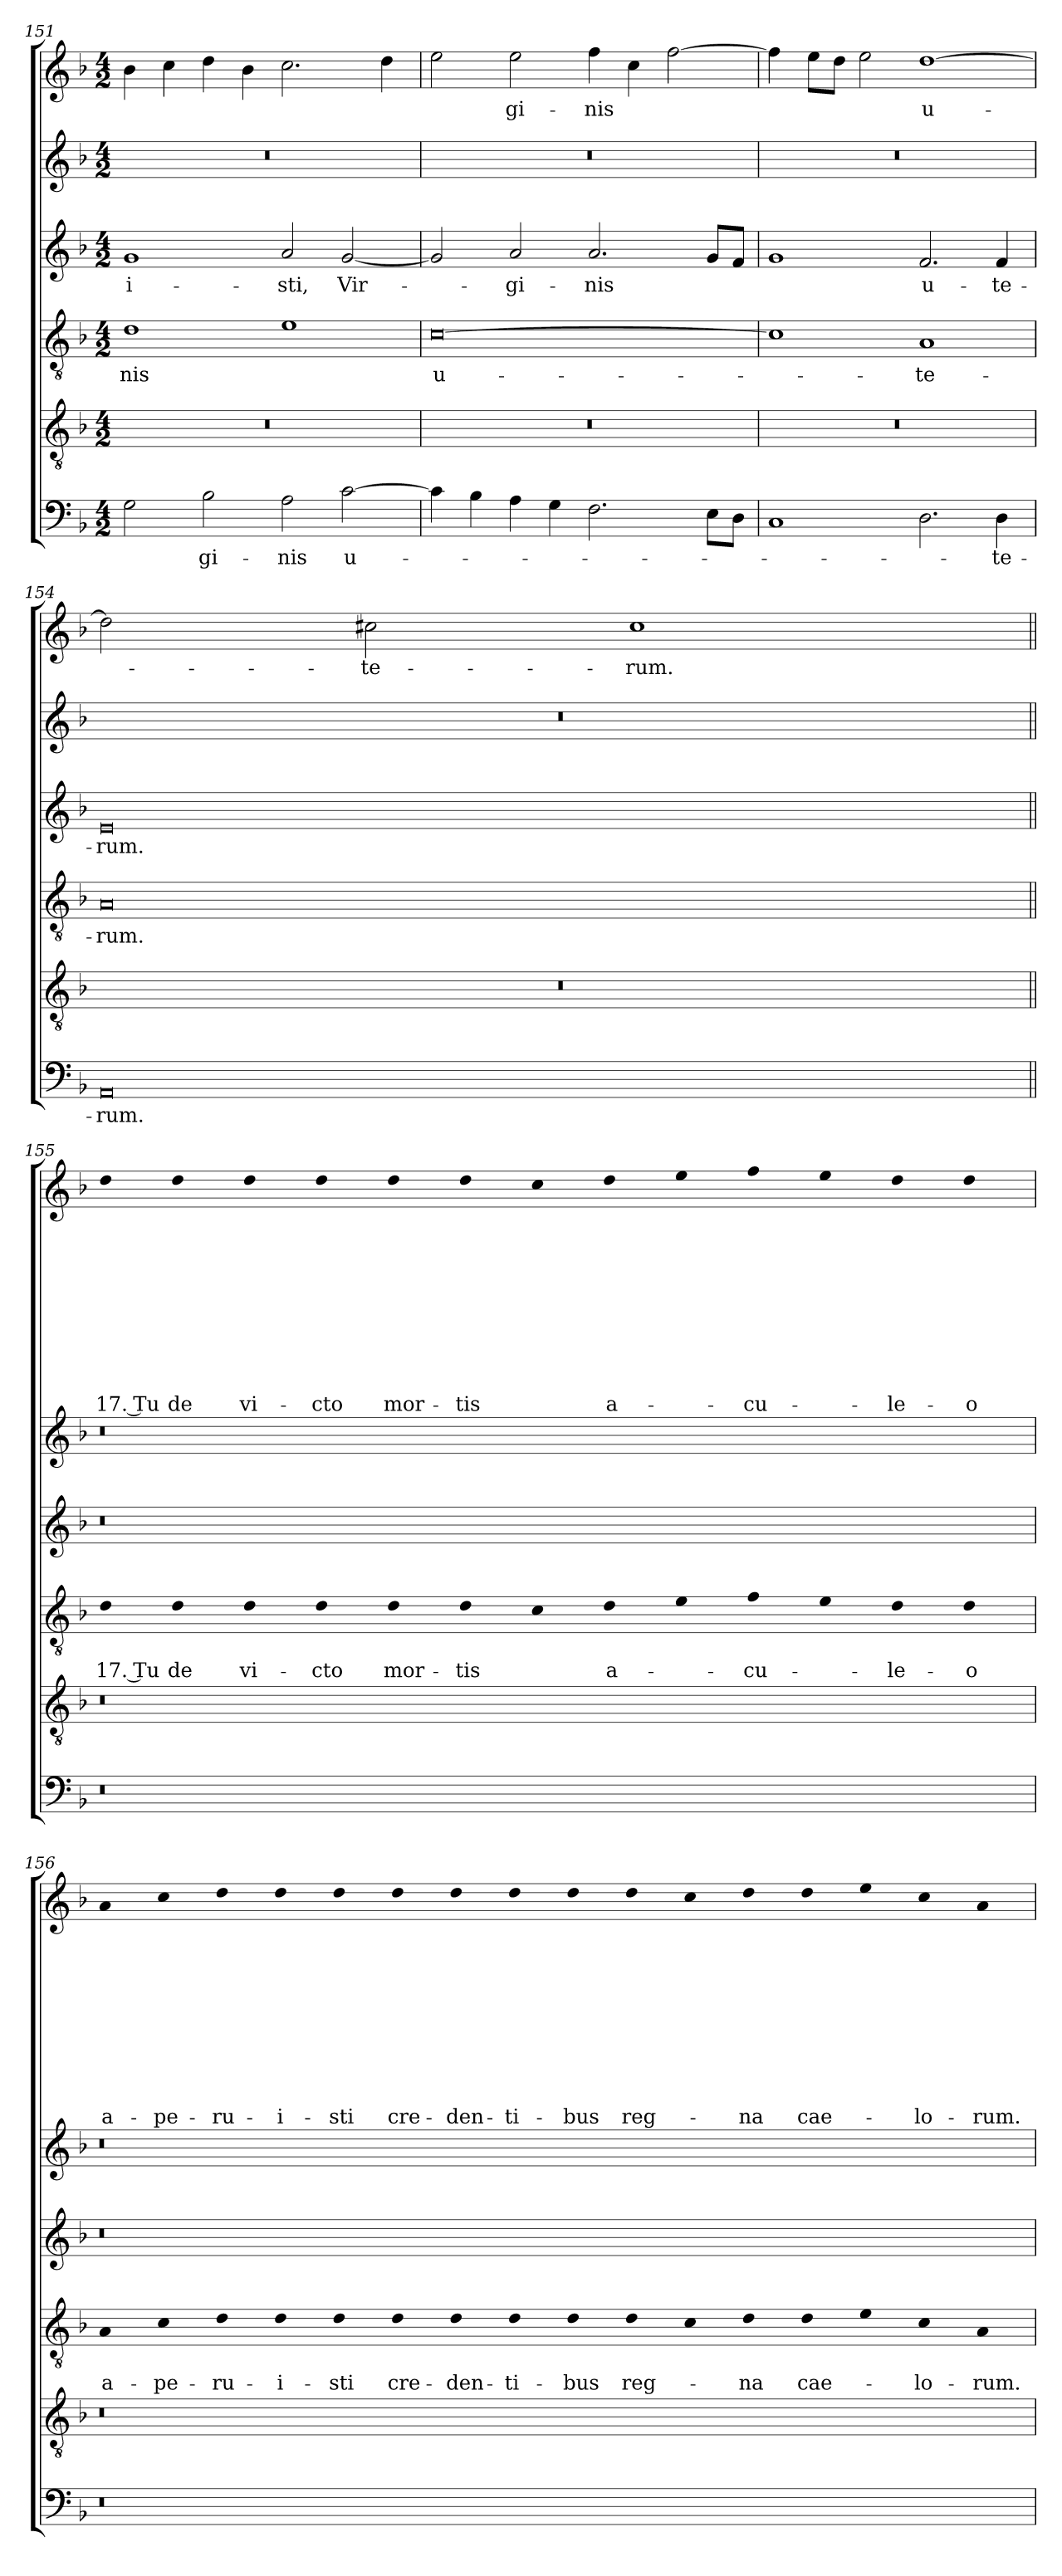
**kern	**text	**kern	**kern	**text	**text	**kern	**text	**kern	**kern	**text	**text	**text	**text	**text	**text	**text	**text	**text	**text
*part6	*part6	*part5	*part4	*part4	*part4	*part3	*part3	*part2	*part1	*part1	*part1	*part1	*part1	*part1	*part1	*part1	*part1	*part1	*part1
*staff6	*staff6	*staff5	*staff4	*staff4	*staff4	*staff3	*staff3	*staff2	*staff1	*staff1	*staff1	*staff1	*staff1	*staff1	*staff1	*staff1	*staff1	*staff1	*staff1
*clefF4	*	*clefGv2	*clefGv2	*	*	*clefG2	*	*clefG2	*clefG2	*	*	*	*	*	*	*	*	*	*
*k[b-]	*	*k[b-]	*k[b-]	*	*	*k[b-]	*	*k[b-]	*k[b-]	*	*	*	*	*	*	*	*	*	*
*F:	*	*F:	*F:	*	*	*F:	*	*F:	*F:	*	*	*	*	*	*	*	*	*	*
*M4/2	*	*M4/2	*M4/2	*	*	*M4/2	*	*M4/2	*M4/2	*	*	*	*	*	*	*	*	*	*
=151	=151	=151	=151	=151	=151	=151	=151	=151	=151	=151	=151	=151	=151	=151	=151	=151	=151	=151	=151
!	!	!	!	!LO:LY:b	!	!	!LO:LY:b	!	!	!	!	!	!	!	!	!	!	!	!
2G\	.	0r	1d	-nis	.	1g	-i-	0r	4b-\	.	.	.	.	.	.	.	.	.	.
.	.	.	.	.	.	.	.	.	4cc\	.	.	.	.	.	.	.	.	.	.
!	!LO:LY:b	!	!	!	!	!	!	!	!	!	!	!	!	!	!	!	!	!	!
2B-\	-gi-	.	.	.	.	.	.	.	4dd\	.	.	.	.	.	.	.	.	.	.
.	.	.	.	.	.	.	.	.	4b-\	.	.	.	.	.	.	.	.	.	.
!	!LO:LY:b	!	!	!	!	!	!LO:LY:b	!	!	!	!	!	!	!	!	!	!	!	!
2A\	-nis	.	1e	.	.	2a/	-sti,	.	2.cc\	.	.	.	.	.	.	.	.	.	.
!	!LO:LY:b	!	!	!	!	!	!LO:LY:b	!	!	!	!	!	!	!	!	!	!	!	!
[2c\	u-	.	.	.	.	[2g/	Vir-	.	.	.	.	.	.	.	.	.	.	.	.
.	.	.	.	.	.	.	.	.	4dd\	.	.	.	.	.	.	.	.	.	.
!!LO:LB:g=z
=152	=152	=152	=152	=152	=152	=152	=152	=152	=152	=152	=152	=152	=152	=152	=152	=152	=152	=152	=152
!	!	!	!	!LO:LY:b	!	!	!	!	!	!	!	!	!	!	!	!	!	!	!
4c\]	.	0r	[0c	u-	.	2g/]	.	0r	2ee\	.	.	.	.	.	.	.	.	.	.
4B-\	.	.	.	.	.	.	.	.	.	.	.	.	.	.	.	.	.	.	.
!	!	!	!	!	!	!	!LO:LY:b	!	!	!LO:LY:b	!	!	!	!	!	!	!	!	!
4A\	.	.	.	.	.	2a/	-gi-	.	2ee\	-gi-	.	.	.	.	.	.	.	.	.
4G\	.	.	.	.	.	.	.	.	.	.	.	.	.	.	.	.	.	.	.
!	!	!	!	!	!	!	!LO:LY:b	!	!	!LO:LY:b	!	!	!	!	!	!	!	!	!
2.F\	.	.	.	.	.	2.a/	-nis	.	4ff\	-nis	.	.	.	.	.	.	.	.	.
.	.	.	.	.	.	.	.	.	4cc\	.	.	.	.	.	.	.	.	.	.
.	.	.	.	.	.	.	.	.	[2ff\	.	.	.	.	.	.	.	.	.	.
8E\L	.	.	.	.	.	8g/L	.	.	.	.	.	.	.	.	.	.	.	.	.
8D\J	.	.	.	.	.	8f/J	.	.	.	.	.	.	.	.	.	.	.	.	.
=153	=153	=153	=153	=153	=153	=153	=153	=153	=153	=153	=153	=153	=153	=153	=153	=153	=153	=153	=153
1C	.	0r	1c]	.	.	1g	.	0r	4ff\]	.	.	.	.	.	.	.	.	.	.
.	.	.	.	.	.	.	.	.	8ee\L	.	.	.	.	.	.	.	.	.	.
.	.	.	.	.	.	.	.	.	8dd\J	.	.	.	.	.	.	.	.	.	.
.	.	.	.	.	.	.	.	.	2ee\	.	.	.	.	.	.	.	.	.	.
!	!	!	!	!LO:LY:b	!	!	!LO:LY:b	!	!	!LO:LY:b	!	!	!	!	!	!	!	!	!
2.D\	.	.	1A	-te-	.	2.f/	u-	.	[1dd	u-	.	.	.	.	.	.	.	.	.
!	!LO:LY:b	!	!	!	!	!	!LO:LY:b	!	!	!	!	!	!	!	!	!	!	!	!
4D\	-te-	.	.	.	.	4f/	-te-	.	.	.	.	.	.	.	.	.	.	.	.
=154	=154	=154	=154	=154	=154	=154	=154	=154	=154	=154	=154	=154	=154	=154	=154	=154	=154	=154	=154
!	!LO:LY:b	!	!	!LO:LY:b	!	!	!LO:LY:b	!	!	!	!	!	!	!	!	!	!	!	!
0AA	-rum.	0r	0A	-rum.	.	0e	-rum.	0r	2dd\]	.	.	.	.	.	.	.	.	.	.
!	!	!	!	!	!	!	!	!	!	!LO:LY:b	!	!	!	!	!	!	!	!	!
.	.	.	.	.	.	.	.	.	2cc#X\	-te-	.	.	.	.	.	.	.	.	.
!	!	!	!	!	!	!	!	!	!	!LO:LY:b	!	!	!	!	!	!	!	!	!
.	.	.	.	.	.	.	.	.	1cc#	-rum.	.	.	.	.	.	.	.	.	.
!!LO:LB:g=z
=155||	=155||	=155||	=155||	=155||	=155||	=155||	=155||	=155||	=155||	=155||	=155||	=155||	=155||	=155||	=155||	=155||	=155||	=155||	=155||
!	!	!	!LO:N:head=solid	!	!LO:LY:b	!	!	!	!LO:N:head=solid	!	!	!	!	!	!	!	!	!	!LO:LY:b
0r	.	0r	1d	.	17. Tu	0r	.	0r	1dd	.	.	.	.	.	.	.	.	.	17. Tu
!	!	!	!LO:N:head=solid	!	!LO:LY:b	!	!	!	!LO:N:head=solid	!	!	!	!	!	!	!	!	!	!LO:LY:b
.	.	.	1d	.	de	.	.	.	1dd	.	.	.	.	.	.	.	.	.	de
!	!	!	!LO:N:head=solid	!	!LO:LY:b	!	!	!	!LO:N:head=solid	!	!	!	!	!	!	!	!	!	!LO:LY:b
000ryy	.	000ryy	1d	.	vi-	000ryy	.	000ryy	1dd	.	.	.	.	.	.	.	.	.	vi-
!	!	!	!LO:N:head=solid	!	!LO:LY:b	!	!	!	!LO:N:head=solid	!	!	!	!	!	!	!	!	!	!LO:LY:b
.	.	.	1d	.	-cto	.	.	.	1dd	.	.	.	.	.	.	.	.	.	-cto
!	!	!	!LO:N:head=solid	!	!LO:LY:b	!	!	!	!LO:N:head=solid	!	!	!	!	!	!	!	!	!	!LO:LY:b
.	.	.	1d	.	mor-	.	.	.	1dd	.	.	.	.	.	.	.	.	.	mor-
!	!	!	!LO:N:head=solid	!	!LO:LY:b	!	!	!	!LO:N:head=solid	!	!	!	!	!	!	!	!	!	!LO:LY:b
.	.	.	1d	.	-tis	.	.	.	1dd	.	.	.	.	.	.	.	.	.	-tis
!	!	!	!LO:N:head=solid	!	!	!	!	!	!LO:N:head=solid	!	!	!	!	!	!	!	!	!	!
.	.	.	1c	.	.	.	.	.	1cc	.	.	.	.	.	.	.	.	.	.
!	!	!	!LO:N:head=solid	!	!LO:LY:b	!	!	!	!LO:N:head=solid	!	!	!	!	!	!	!	!	!	!LO:LY:b
.	.	.	1d	.	a-	.	.	.	1dd	.	.	.	.	.	.	.	.	.	a-
!	!	!	!LO:N:head=solid	!	!	!	!	!	!LO:N:head=solid	!	!	!	!	!	!	!	!	!	!
.	.	.	1e	.	.	.	.	.	1ee	.	.	.	.	.	.	.	.	.	.
!	!	!	!LO:N:head=solid	!	!LO:LY:b	!	!	!	!LO:N:head=solid	!	!	!	!	!	!	!	!	!	!LO:LY:b
.	.	.	1f	.	-cu-	.	.	.	1ff	.	.	.	.	.	.	.	.	.	-cu-
!	!	!	!LO:N:head=solid	!	!	!	!	!	!LO:N:head=solid	!	!	!	!	!	!	!	!	!	!
0.ryy	.	0.ryy	1e	.	.	0.ryy	.	0.ryy	1ee	.	.	.	.	.	.	.	.	.	.
!	!	!	!LO:N:head=solid	!	!LO:LY:b	!	!	!	!LO:N:head=solid	!	!	!	!	!	!	!	!	!	!LO:LY:b
.	.	.	1d	.	-le-	.	.	.	1dd	.	.	.	.	.	.	.	.	.	-le-
!	!	!	!LO:N:head=solid	!	!LO:LY:b	!	!	!	!LO:N:head=solid	!	!	!	!	!	!	!	!	!	!LO:LY:b
.	.	.	1d	.	-o	.	.	.	1dd	.	.	.	.	.	.	.	.	.	-o
=156	=156	=156	=156	=156	=156	=156	=156	=156	=156	=156	=156	=156	=156	=156	=156	=156	=156	=156	=156
!	!	!	!LO:N:head=solid	!	!LO:LY:b	!	!	!	!LO:N:head=solid	!	!	!	!	!	!	!	!	!	!LO:LY:b
0r	.	0r	1A	.	a-	0r	.	0r	1a	.	.	.	.	.	.	.	.	.	a-
!	!	!	!LO:N:head=solid	!	!LO:LY:b	!	!	!	!LO:N:head=solid	!	!	!	!	!	!	!	!	!	!LO:LY:b
.	.	.	1c	.	-pe-	.	.	.	1cc	.	.	.	.	.	.	.	.	.	-pe-
!	!	!	!LO:N:head=solid	!	!LO:LY:b	!	!	!	!LO:N:head=solid	!	!	!	!	!	!	!	!	!	!LO:LY:b
1%14ryy	.	1%14ryy	1d	.	-ru-	1%14ryy	.	1%14ryy	1dd	.	.	.	.	.	.	.	.	.	-ru-
!	!	!	!LO:N:head=solid	!	!LO:LY:b	!	!	!	!LO:N:head=solid	!	!	!	!	!	!	!	!	!	!LO:LY:b
.	.	.	1d	.	-i-	.	.	.	1dd	.	.	.	.	.	.	.	.	.	-i-
!	!	!	!LO:N:head=solid	!	!LO:LY:b	!	!	!	!LO:N:head=solid	!	!	!	!	!	!	!	!	!	!LO:LY:b
.	.	.	1d	.	-sti	.	.	.	1dd	.	.	.	.	.	.	.	.	.	-sti
!	!	!	!LO:N:head=solid	!	!LO:LY:b	!	!	!	!LO:N:head=solid	!	!	!	!	!	!	!	!	!	!LO:LY:b
.	.	.	1d	.	cre-	.	.	.	1dd	.	.	.	.	.	.	.	.	.	cre-
!	!	!	!LO:N:head=solid	!	!LO:LY:b	!	!	!	!LO:N:head=solid	!	!	!	!	!	!	!	!	!	!LO:LY:b
.	.	.	1d	.	-den-	.	.	.	1dd	.	.	.	.	.	.	.	.	.	-den-
!	!	!	!LO:N:head=solid	!	!LO:LY:b	!	!	!	!LO:N:head=solid	!	!	!	!	!	!	!	!	!	!LO:LY:b
.	.	.	1d	.	-ti-	.	.	.	1dd	.	.	.	.	.	.	.	.	.	-ti-
!	!	!	!LO:N:head=solid	!	!LO:LY:b	!	!	!	!LO:N:head=solid	!	!	!	!	!	!	!	!	!	!LO:LY:b
.	.	.	1d	.	-bus	.	.	.	1dd	.	.	.	.	.	.	.	.	.	-bus
!	!	!	!LO:N:head=solid	!	!LO:LY:b	!	!	!	!LO:N:head=solid	!	!	!	!	!	!	!	!	!	!LO:LY:b
.	.	.	1d	.	reg-	.	.	.	1dd	.	.	.	.	.	.	.	.	.	reg-
!	!	!	!LO:N:head=solid	!	!	!	!	!	!LO:N:head=solid	!	!	!	!	!	!	!	!	!	!
.	.	.	1c	.	.	.	.	.	1cc	.	.	.	.	.	.	.	.	.	.
!	!	!	!LO:N:head=solid	!	!LO:LY:b	!	!	!	!LO:N:head=solid	!	!	!	!	!	!	!	!	!	!LO:LY:b
.	.	.	1d	.	-na	.	.	.	1dd	.	.	.	.	.	.	.	.	.	-na
!	!	!	!LO:N:head=solid	!	!LO:LY:b	!	!	!	!LO:N:head=solid	!	!	!	!	!	!	!	!	!	!LO:LY:b
.	.	.	1d	.	cae-	.	.	.	1dd	.	.	.	.	.	.	.	.	.	cae-
!	!	!	!LO:N:head=solid	!	!	!	!	!	!LO:N:head=solid	!	!	!	!	!	!	!	!	!	!
.	.	.	1e	.	.	.	.	.	1ee	.	.	.	.	.	.	.	.	.	.
!	!	!	!LO:N:head=solid	!	!LO:LY:b	!	!	!	!LO:N:head=solid	!	!	!	!	!	!	!	!	!	!LO:LY:b
.	.	.	1c	.	-lo-	.	.	.	1cc	.	.	.	.	.	.	.	.	.	-lo-
!	!	!	!LO:N:head=solid	!	!LO:LY:b	!	!	!	!LO:N:head=solid	!	!	!	!	!	!	!	!	!	!LO:LY:b
.	.	.	1A	.	-rum.	.	.	.	1a	.	.	.	.	.	.	.	.	.	-rum.
=	=	=	=	=	=	=	=	=	=	=	=	=	=	=	=	=	=	=	=
*-	*-	*-	*-	*-	*-	*-	*-	*-	*-	*-	*-	*-	*-	*-	*-	*-	*-	*-	*-
